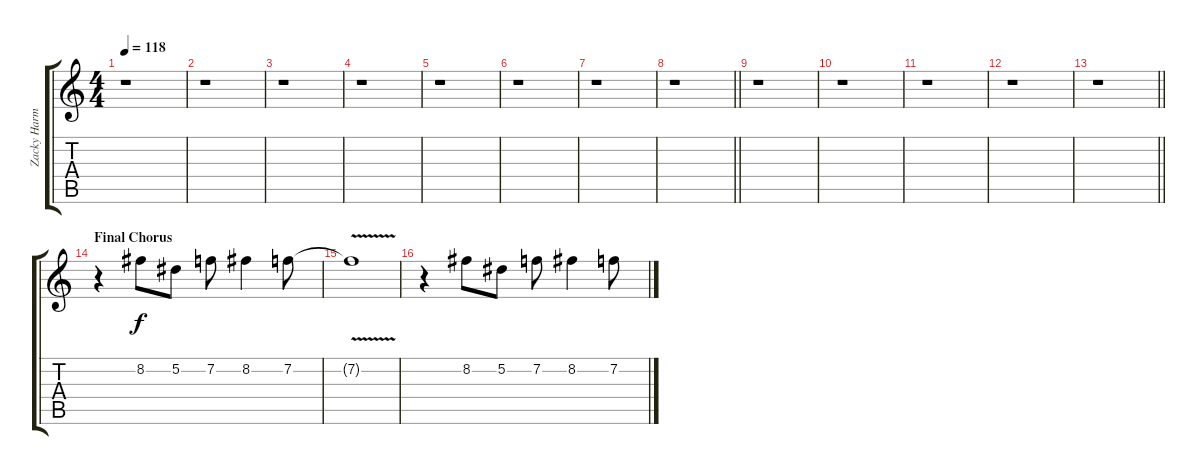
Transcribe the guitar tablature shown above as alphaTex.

\track ("Zacky Harmony" "Zacky Harm") {instrument distortionguitar}
\staff {score tabs}
\tuning (Eb4 Bb3 Gb3 Db3 Ab2 Db2) {hide}
\ts (4 4)
\tempo 118
\clef g2
\ks c
r.1{dy f} |
r.1 |
r.1 |
r.1 |
r.1 |
r.1 |
r.1 |
\barLineRight lightlight
r.1 |
r.1 |
r.1 |
r.1 |
r.1 |
\barLineRight lightlight
r.1 |
\section ("" "Final Chorus")
r.4 8.2.8 5.2.8 7.2.8 8.2.4 7.2.8 |
7.2{v t}.1 |
r.4 8.2.8 5.2.8 7.2.8 8.2.4 7.2.8
